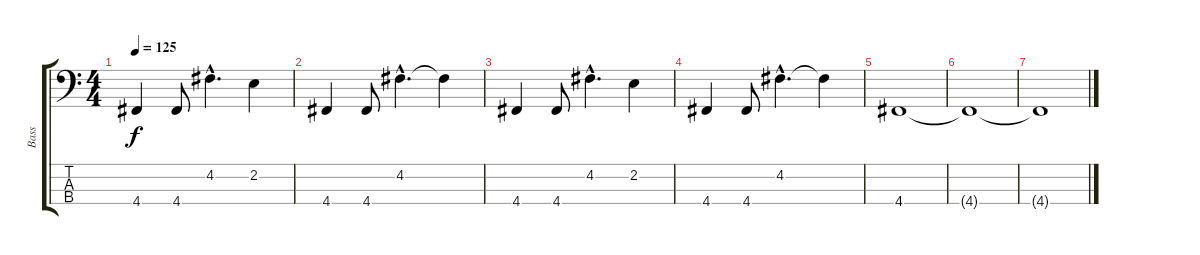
\track ("Bass" "Bass") {instrument electricbasspick}
\staff {score tabs}
\tuning (G2 D2 A1 D1) {hide}
\ts (4 4)
\tempo 125
\clef f4
\ks c
4.4.4{dy f} 4.4.8 4.2{hac}.4{d} 2.2.4 |
4.4.4 4.4.8 4.2{hac}.4{d} 4.2{t}.4 |
4.4.4 4.4.8 4.2{hac}.4{d} 2.2.4 |
4.4.4 4.4.8 4.2{hac}.4{d} 4.2{t}.4 |
4.4.1{volume 0} |
4.4{t}.1 |
4.4{t}.1
